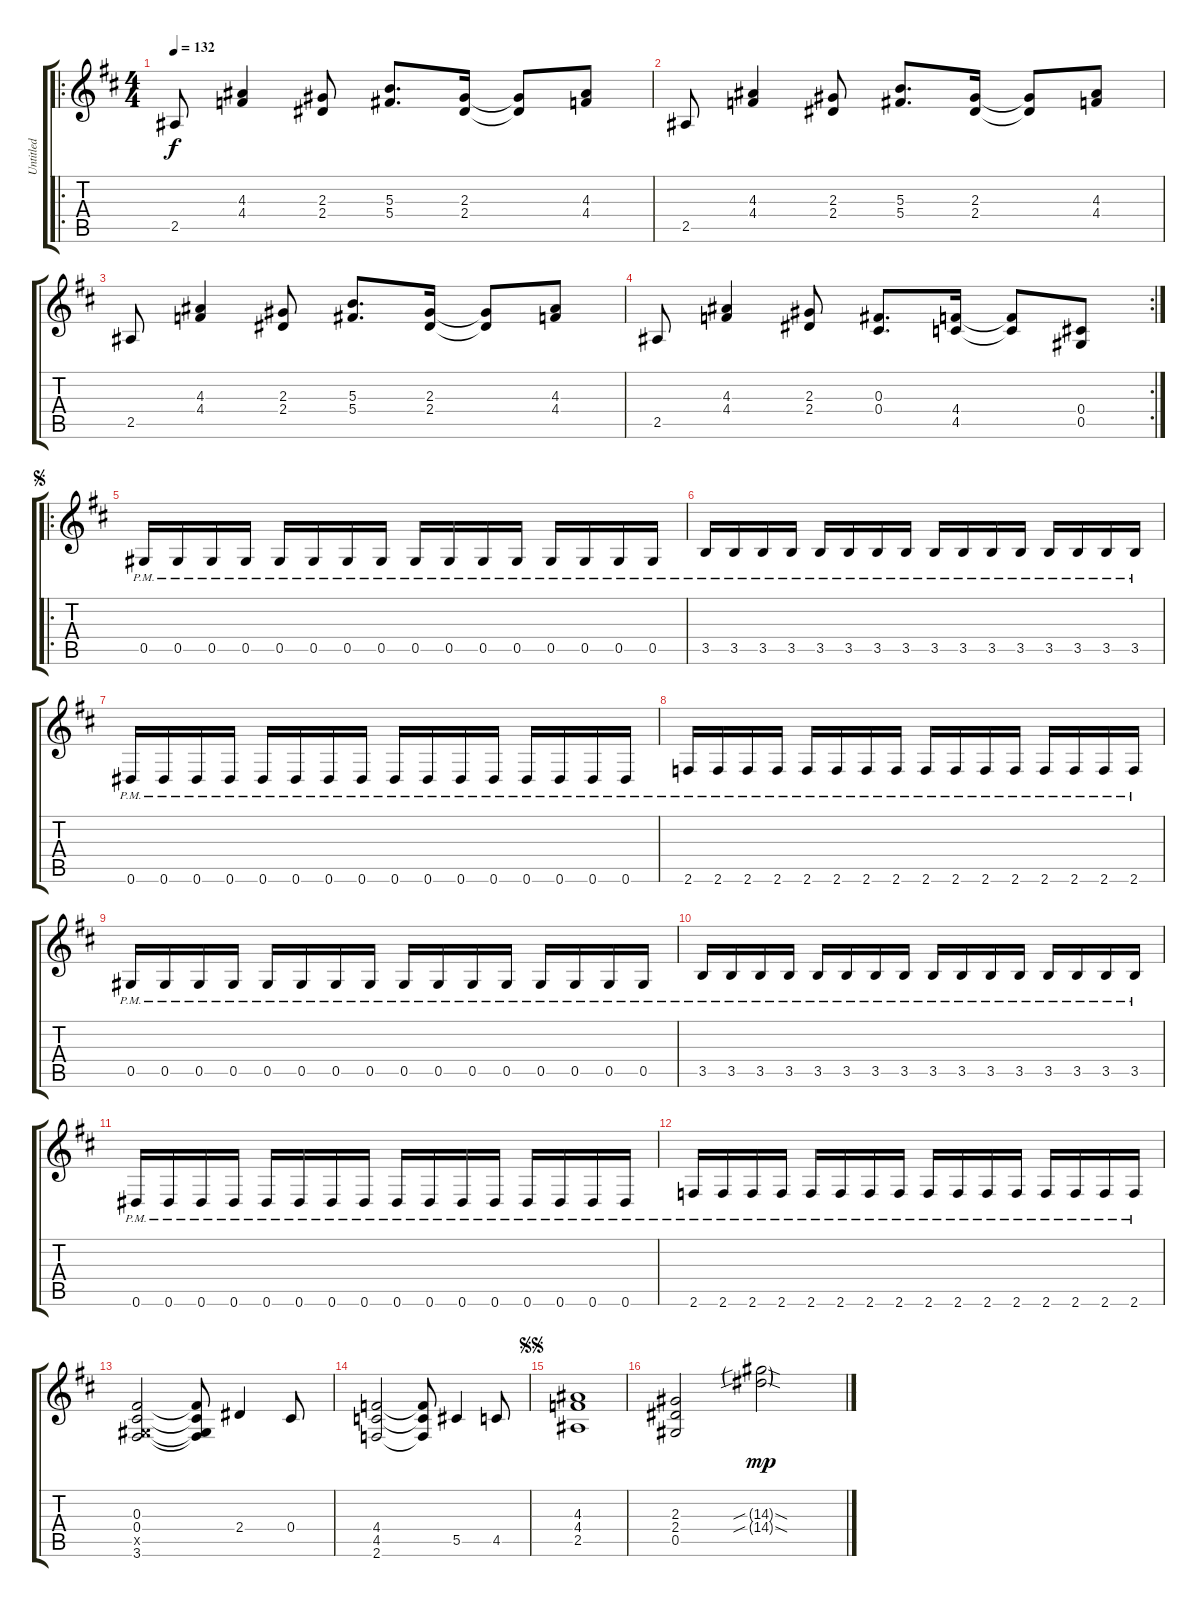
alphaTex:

\track ("Untitled" "Untitled") {instrument distortionguitar}
\staff {score tabs}
\tuning (Eb4 Bb3 Gb3 Db3 Ab2 Eb2) {hide}
\ro
\ts (4 4)
\tempo 132
\clef g2
\ks d
2.5.8{dy f instrument distortionguitar} (4.3 4.4).4 (2.3 2.4).8 (5.3 5.4).8{d} (2.3 2.4).16 (2.3{t} 2.4{t}).8 (4.3 4.4).8 |
2.5.8 (4.3 4.4).4 (2.3 2.4).8 (5.3 5.4).8{d} (2.3 2.4).16 (2.3{t} 2.4{t}).8 (4.3 4.4).8 |
2.5.8 (4.3 4.4).4 (2.3 2.4).8 (5.3 5.4).8{d} (2.3 2.4).16 (2.3{t} 2.4{t}).8 (4.3 4.4).8 |
\rc 2
2.5.8 (4.3 4.4).4 (2.3 2.4).8 (0.3 0.4).8{d} (4.4 4.5).16 (4.4{t} 4.5{t}).8 (0.4 0.5).8 |
\ro
\jump segno
0.5{pm}.16 0.5{pm}.16 0.5{pm}.16 0.5{pm}.16 0.5{pm}.16 0.5{pm}.16 0.5{pm}.16 0.5{pm}.16 0.5{pm}.16 0.5{pm}.16 0.5{pm}.16 0.5{pm}.16 0.5{pm}.16 0.5{pm}.16 0.5{pm}.16 0.5{pm}.16 |
3.5{pm}.16 3.5{pm}.16 3.5{pm}.16 3.5{pm}.16 3.5{pm}.16 3.5{pm}.16 3.5{pm}.16 3.5{pm}.16 3.5{pm}.16 3.5{pm}.16 3.5{pm}.16 3.5{pm}.16 3.5{pm}.16 3.5{pm}.16 3.5{pm}.16 3.5{pm}.16 |
0.6{pm}.16 0.6{pm}.16 0.6{pm}.16 0.6{pm}.16 0.6{pm}.16 0.6{pm}.16 0.6{pm}.16 0.6{pm}.16 0.6{pm}.16 0.6{pm}.16 0.6{pm}.16 0.6{pm}.16 0.6{pm}.16 0.6{pm}.16 0.6{pm}.16 0.6{pm}.16 |
2.6{pm}.16 2.6{pm}.16 2.6{pm}.16 2.6{pm}.16 2.6{pm}.16 2.6{pm}.16 2.6{pm}.16 2.6{pm}.16 2.6{pm}.16 2.6{pm}.16 2.6{pm}.16 2.6{pm}.16 2.6{pm}.16 2.6{pm}.16 2.6{pm}.16 2.6{pm}.16 |
0.5{pm}.16 0.5{pm}.16 0.5{pm}.16 0.5{pm}.16 0.5{pm}.16 0.5{pm}.16 0.5{pm}.16 0.5{pm}.16 0.5{pm}.16 0.5{pm}.16 0.5{pm}.16 0.5{pm}.16 0.5{pm}.16 0.5{pm}.16 0.5{pm}.16 0.5{pm}.16 |
3.5{pm}.16 3.5{pm}.16 3.5{pm}.16 3.5{pm}.16 3.5{pm}.16 3.5{pm}.16 3.5{pm}.16 3.5{pm}.16 3.5{pm}.16 3.5{pm}.16 3.5{pm}.16 3.5{pm}.16 3.5{pm}.16 3.5{pm}.16 3.5{pm}.16 3.5{pm}.16 |
0.6{pm}.16 0.6{pm}.16 0.6{pm}.16 0.6{pm}.16 0.6{pm}.16 0.6{pm}.16 0.6{pm}.16 0.6{pm}.16 0.6{pm}.16 0.6{pm}.16 0.6{pm}.16 0.6{pm}.16 0.6{pm}.16 0.6{pm}.16 0.6{pm}.16 0.6{pm}.16 |
2.6{pm}.16 2.6{pm}.16 2.6{pm}.16 2.6{pm}.16 2.6{pm}.16 2.6{pm}.16 2.6{pm}.16 2.6{pm}.16 2.6{pm}.16 2.6{pm}.16 2.6{pm}.16 2.6{pm}.16 2.6{pm}.16 2.6{pm}.16 2.6{pm}.16 2.6{pm}.16 |
(0.3 0.4 0.5{x} 3.6).2 (0.3{t} 0.4{t} 0.5{t} 3.6{t}).8 2.4.4 0.4.8 |
(4.4 4.5 2.6).2 (4.4{t} 4.5{t} 2.6{t}).8 5.5.4 4.5.8 |
\jump segnosegno
(4.3 4.4 2.5).1 |
(2.3 2.4 0.5).2 (14.3{sib sod g} 14.4{sib sod g}).2{dy mp}
